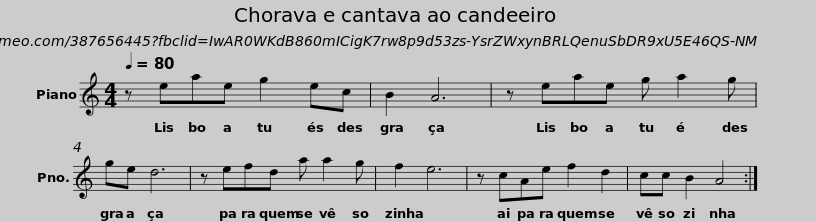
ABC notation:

X:1
L:1/8
Q:1/4=80
M:4/4
I:linebreak $
K:C
V:1 treble
V:1
 z eae g2 ec | B2 A6 | z eae g a2 g | ge d6 | z efd a a2 g | %5
 f2 e6 |$ z cAe f2 d2 | cc B2 A4 :| %8
